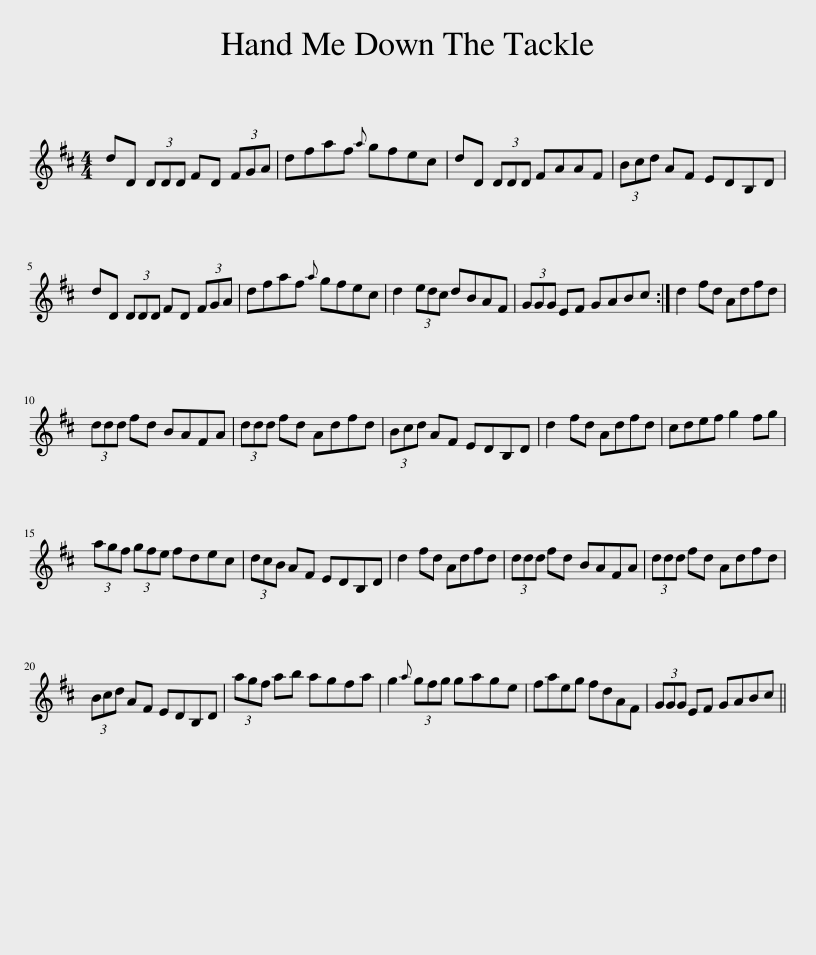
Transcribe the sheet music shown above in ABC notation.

X:1
L:1/8
M:4/4
I:linebreak $
K:D
V:1 treble
V:1
 dD (3DDD FD (3FGA | dfaf{a} gfec | dD (3DDD FAAF | (3Bcd AF EDB,D |$ dD (3DDD FD (3FGA | %5
 dfaf{a} gfec | d2 (3edc dBAF | (3GGG EF GABc :| d2 fd Adfd |$ (3ddd fd BAFA | %10
 (3ddd fd Adfd | (3Bcd AF EDB,D | d2 fd Adfd | cdef g2 fg |$ (3agf (3gfe fdec | %15
 (3dcB AF EDB,D | d2 fd Adfd | (3ddd fd BAFA | (3ddd fd Adfd |$ (3Bcd AF EDB,D | %20
 (3agf ab agfa | g2{a} (3gfg gage | faeg fdAF | (3GGG EF GABc || %24
